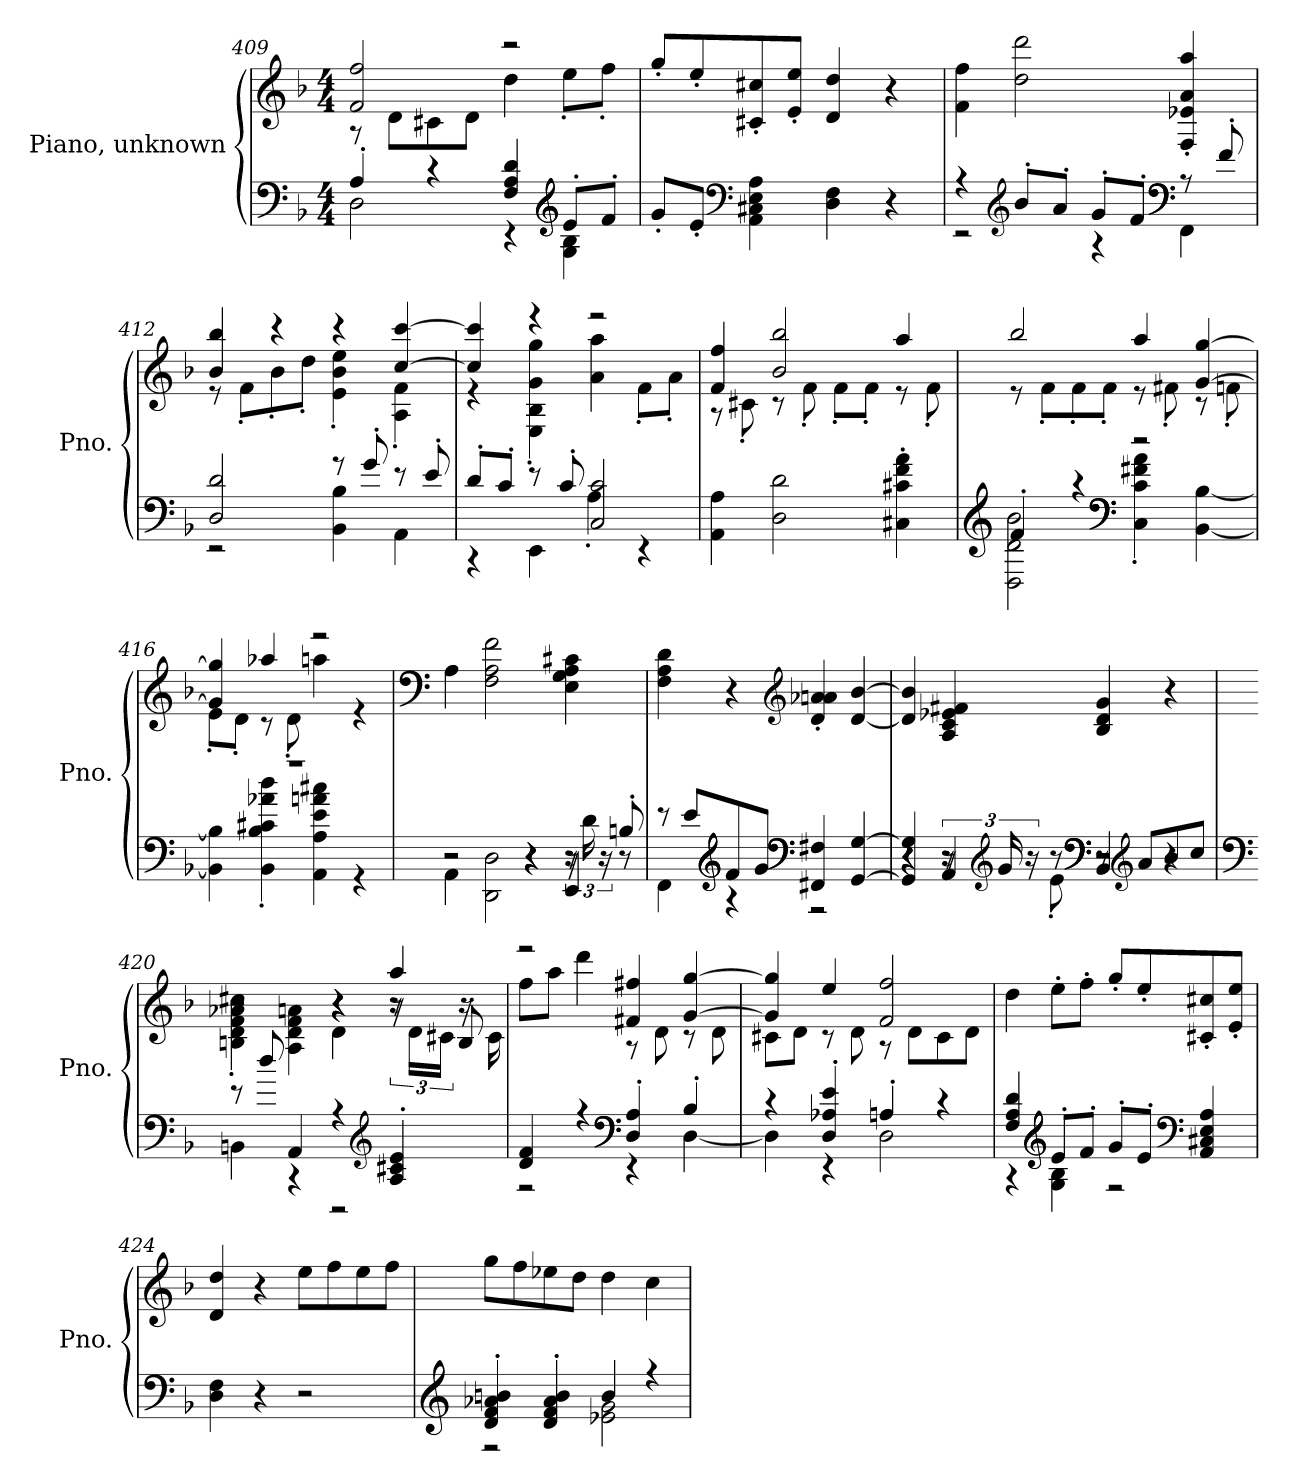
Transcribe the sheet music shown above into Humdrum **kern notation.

**kern	**kern
*part1	*part1
*staff2	*staff1
*I"Piano, unknown	*
*I'Pno.	*
!!LO:LB:g=z
*clefF4	*clefG2
*k[b-]	*k[b-]
*M4/4	*M4/4
=409	=409
*^	*^
4A'/	2D\	2f/ 2ff/	8r
.	.	.	8d\L
4r	.	.	8c#X\
.	.	.	8d\J
4F/ 4A/ 4d/	4r	2r	4dd\
*clefG2	*	*	*
8e'/L	4G\ 4B-\	.	8ee'\L
8f'/J	.	.	8ff'\J
*v	*v	*	*
*	*v	*v
=410	=410
8g'/L	8gg'/L
8e'/J	8ee'/
*clefF4	*
4AA\ 4C#X\ 4E\ 4A\	8c#X/' 8cc#X/'
.	8e/' 8ee/'J
4D\ 4F\	4d/ 4dd/
4r	4r
=411	=411
*^	*
4r	2r	4f\ 4ff\
*clefG2	*	*
8b-'/L	.	2dd\ 2ddd\
8a'/J	.	.
8g'/L	4r	.
8f'/J	.	.
*clefF4	*	*
8r	4FF\	4F/' 4e-X/' 4a/' 4aa/'
8f'/	.	.
=412	=412	=412
*	*	*^
2D/ 2d/	2r	4b-/ 4bb-/	8r
.	.	.	8f'\L
.	.	4r	8b-'\
.	.	.	8dd'\J
8r	4BB-\ 4B-\	4r	4e\' 4b-\' 4ee\'
8g'/	.	.	.
8r	4AA\	[4cc/ [4ccc/	4A\' 4f\'
8e'/	.	.	.
!!LO:LB:g=z	!!
=413	=413	=413	=413
8d'/L	4r	4cc/] 4ccc/]	4r
8c'/J	.	.	.
8r	4EE\	4r	4E\' 4B-\' 4g\' 4gg\'
8c'/	.	.	.
2C/ 2c/	4A'\	2r	4a\ 4aa\
.	4r	.	8f'\L
.	.	.	8a'\J
*v	*v	*	*
=414	=414	=414
4AA\ 4A\	4f/ 4ff/	8r
.	.	8c#X'\
2D\ 2d\	2b-/ 2bb-/	8r
.	.	8f'\
.	.	8f'\L
.	.	8f'\J
4C#X\' 4c#X\' 4f\' 4a\'	4aa/	8r
.	.	8f'\
=415	=415	=415
*clefG2	*	*
*^	*	*
4f'/	2D\ 2d\ 2b-\	2bb-/	8r
.	.	.	8f'\L
4r	.	.	8f'\
.	.	.	8f'\J
*clefF4	*	*	*
2r	4C\' 4c\' 4f#X\' 4a\'	4aa/	8r
.	.	.	8f#X'\
.	[4BB-\ [4B-\	[4g/ [4gg/	8r
.	.	.	8fn'\
=416	=416	=416	=416
1r	4BB-\] 4B-\]	4g/] 4gg/]	8e'\L
.	.	.	8d'\J
.	4BB-\' 4B-\' 4c#X\' 4a-X\' 4dd\'	4aa-X/	8r
.	.	.	8d'\
.	4AA\ 4A\ 4e\ 4an\ 4cc#X\	2r	4aan\
.	4r	.	4r
*v	*v	*	*
*	*v	*v
!!LO:LB:g=z
=417	=417
*	*clefF4
*^	*
*	*^	*
2r	4AA\	2r	4A\
.	2DD\ 2D\	.	2F\ 2A\ 2f\
4r	.	4r	.
8r	24r	4EE/	4E\ 4G\ 4A\ 4c#X\
.	24d\	.	.
.	24r	.	.
8Bn'/	8r	.	.
*	*v	*v	*
=418	=418	=418
8r	4FF\	4F\ 4A\ 4d\
8e/L	.	.
*clefG2	*	*
8f/	4r	4r
8g/J	.	.
*clefF4	*	*clefG2
4FF#X/ 4F#X/	2r	4d/' 4a-X/' 4an/'
[4GG/ [4G/	.	[4d/ [4b-/
=419	=419	=419
*	*^	*
4GG/] 4G/]	4r	4r	4d/] 4b-/]
24r	8r	4AA/	4A/ 4c/ 4e-X/ 4f#X/
*clefG2	*	*	*
24g/	.	.	.
24r	.	.	.
8r	8e'\	.	.
*clefF4	*	*	*
8r	2r	4BB-/	4B-/ 4d/ 4g/
*clefG2	*	*	*
8a/L	.	.	.
8b-/	.	4r	4r
8cc/J	.	.	.
*v	*v	*v	*
!!LO:PB:g=z
=420	=420
*clefF4	*
*^	*^
*	*	*	*^
8r	4BBn\	2r	4Bn\' 4d\' 4f\' 4a-X\' 4cc#X\'	2r
8dd/	.	.	.	.
4AA/	4r	.	4A\ 4d\ 4f\ 4an\	.
4r	2r	4r	4d\	4r
*clefG2	*	*	*	*
4A/' 4c#X/' 4e/'	.	4aa/	24r	8r
.	.	.	24d\LL	.
.	.	.	24c#X\JJ	.
.	.	.	16r	8B'/
.	.	.	16c#\	.
*	*	*	*v	*v
=421	=421	=421	=421
4d/ 4f/	2r	2r	8ff\L
.	.	.	8aa\J
4r	.	.	4ddd\
*clefF4	*	*	*
4D/' 4A/'	4r	4f#X/ 4ff#X/	8r
.	.	.	8d\
4B-'/	[4D\	[4g/ [4gg/	8r
.	.	.	8d\
=422	=422	=422	=422
4r	4D\]	4g/] 4gg/]	8c#X\L
.	.	.	8d\J
4D/' 4A-X/' 4e/'	4r	4ee/	8r
.	.	.	8d\
4An'/	2D\	2f/ 2ff/	8r
.	.	.	8d\L
4r	.	.	8c#\
.	.	.	8d\J
*	*	*v	*v
!!LO:LB:g=z
=423	=423	=423
4F/ 4A/ 4d/	4r	4dd\
*clefG2	*	*
8e'/L	4G\ 4B-\	8ee'\L
8f'/J	.	8ff'\J
8g'/L	2r	8gg'/L
8e'/J	.	8ee'/
*clefF4	*	*
4AA/ 4C#X/ 4E/ 4A/	.	8c#X/' 8cc#X/'
.	.	8e/' 8ee/'J
*v	*v	*
=424	=424
4D\ 4F\	4d/ 4dd/
4r	4r
2r	8ee\L
.	8ff\
.	8ee\
.	8ff\J
=425	=425
*clefG2	*
*^	*
4d/' 4f/' 4a-X/' 4bn/'	2r	8gg\L
.	.	8ff\
4d/' 4f/' 4a-/' 4b/'	.	8ee-X\
.	.	8dd\J
4b/	2e-X\ 2g\	4dd\
4r	.	4cc\
*v	*v	*
=	=
*-	*-
